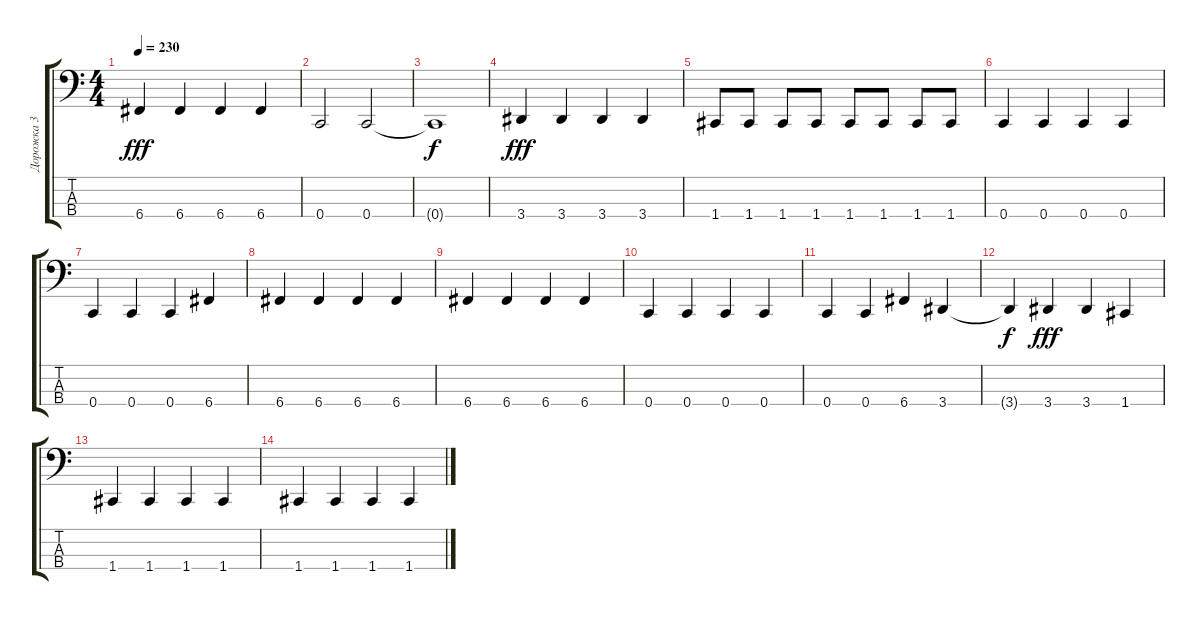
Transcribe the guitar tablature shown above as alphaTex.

\track ("Дорожка 3" "Дорожка 3") {instrument electricbassfinger}
\staff {score tabs}
\tuning (F2 C2 G1 C1) {hide}
\ts (4 4)
\tempo 230
\clef f4
\ks c
6.4.4{dy fff} 6.4.4 6.4.4 6.4.4 |
0.4.2 0.4.2 |
0.4{t}.1{dy f} |
3.4.4{dy fff} 3.4.4 3.4.4 3.4.4 |
1.4.8 1.4.8 1.4.8 1.4.8 1.4.8 1.4.8 1.4.8 1.4.8 |
0.4.4 0.4.4 0.4.4 0.4.4 |
0.4.4 0.4.4 0.4.4 6.4.4 |
6.4.4 6.4.4 6.4.4 6.4.4 |
6.4.4 6.4.4 6.4.4 6.4.4 |
0.4.4 0.4.4 0.4.4 0.4.4 |
0.4.4 0.4.4 6.4.4 3.4.4 |
3.4{t}.4{dy f} 3.4.4{dy fff} 3.4.4 1.4.4 |
1.4.4 1.4.4 1.4.4 1.4.4 |
1.4.4 1.4.4 1.4.4 1.4.4
